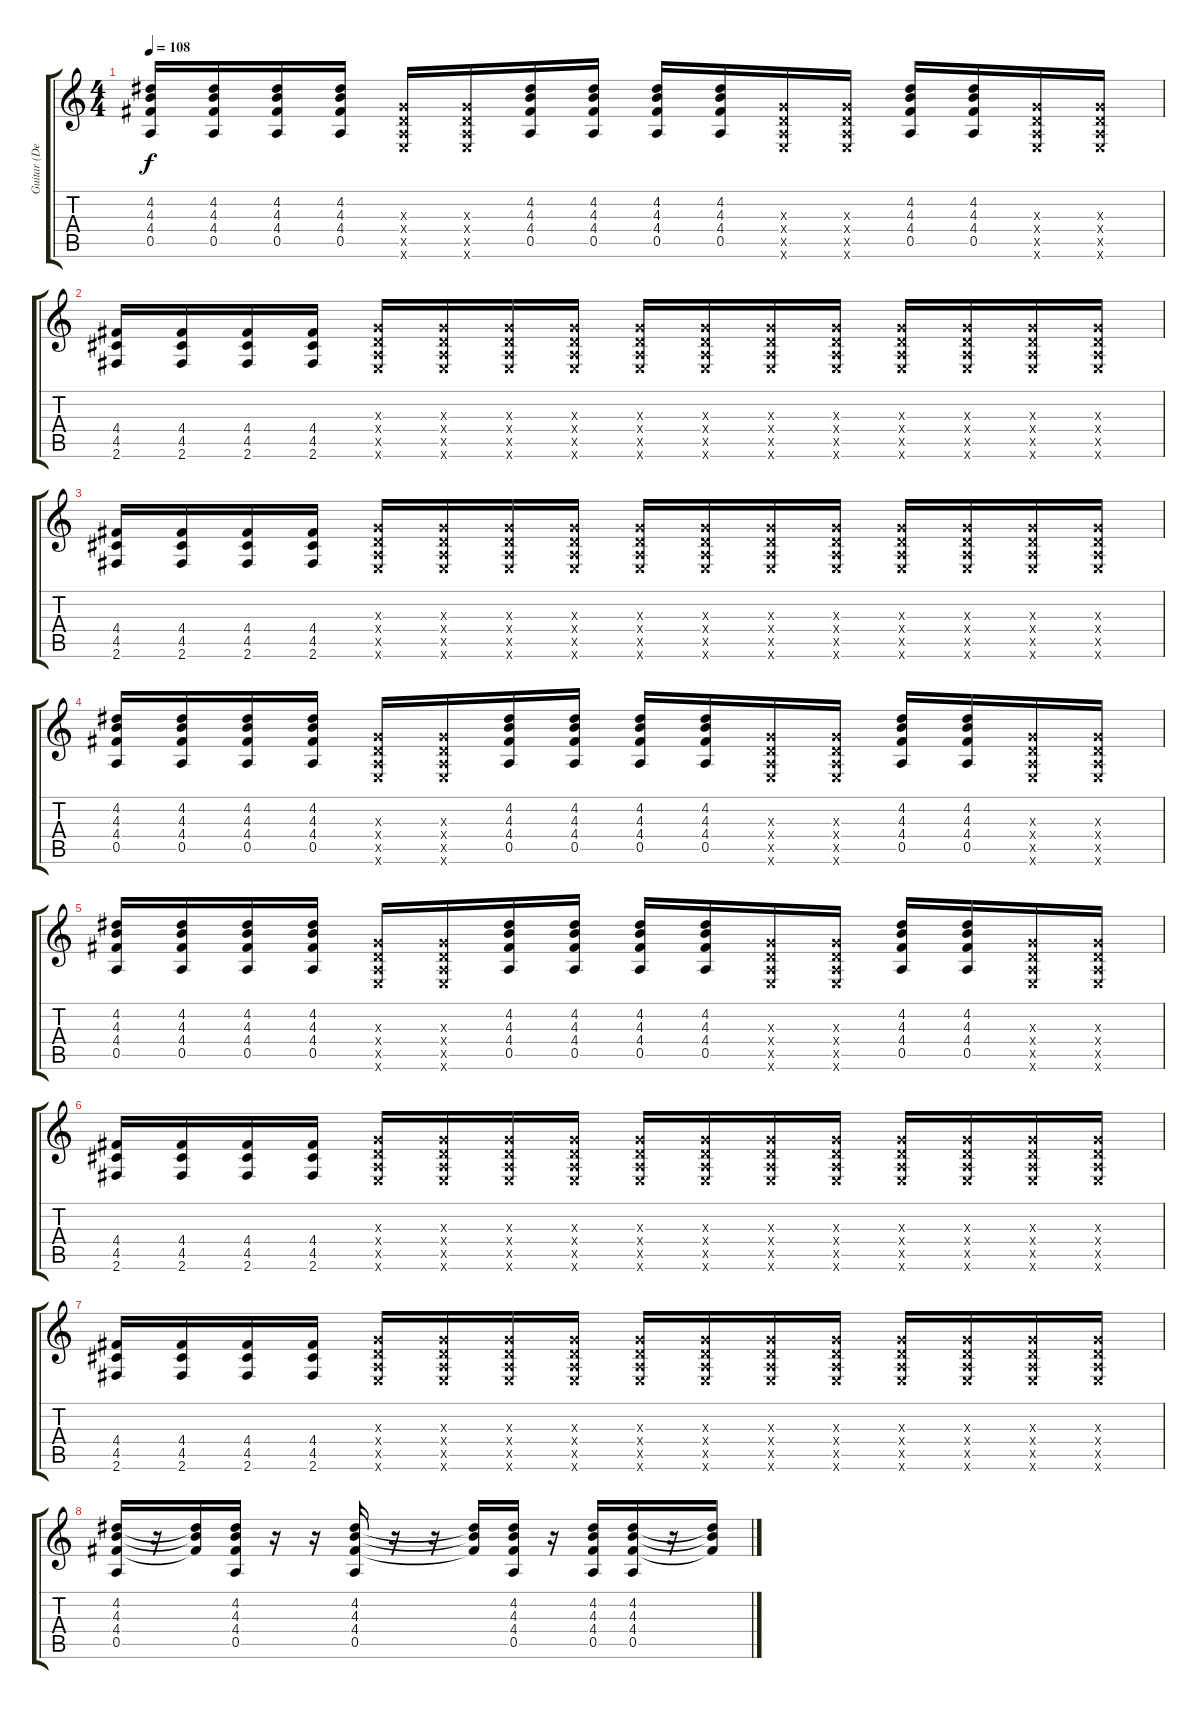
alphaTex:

\track ("Guitar (Dean DeLeo)" "Guitar (De") {instrument overdrivenguitar}
\staff {score tabs}
\tuning (E4 B3 G3 D3 A2 E2) {hide}
\ts (4 4)
\tempo 108
\clef g2
\ks c
(4.2 4.3 4.4 0.5).16{dy f} (4.2 4.3 4.4 0.5).16 (4.2 4.3 4.4 0.5).16 (4.2 4.3 4.4 0.5).16 (0.3{x} 0.4{x} 0.5{x} 0.6{x}).16 (0.3{x} 0.4{x} 0.5{x} 0.6{x}).16 (4.2 4.3 4.4 0.5).16 (4.2 4.3 4.4 0.5).16 (4.2 4.3 4.4 0.5).16 (4.2 4.3 4.4 0.5).16 (0.3{x} 0.4{x} 0.5{x} 0.6{x}).16 (0.3{x} 0.4{x} 0.5{x} 0.6{x}).16 (4.2 4.3 4.4 0.5).16 (4.2 4.3 4.4 0.5).16 (0.3{x} 0.4{x} 0.5{x} 0.6{x}).16 (0.3{x} 0.4{x} 0.5{x} 0.6{x}).16 |
(4.4 4.5 2.6).16 (4.4 4.5 2.6).16 (4.4 4.5 2.6).16 (4.4 4.5 2.6).16 (0.3{x} 0.4{x} 0.5{x} 0.6{x}).16 (0.3{x} 0.4{x} 0.5{x} 0.6{x}).16 (0.3{x} 0.4{x} 0.5{x} 0.6{x}).16 (0.3{x} 0.4{x} 0.5{x} 0.6{x}).16 (0.3{x} 0.4{x} 0.5{x} 0.6{x}).16 (0.3{x} 0.4{x} 0.5{x} 0.6{x}).16 (0.3{x} 0.4{x} 0.5{x} 0.6{x}).16 (0.3{x} 0.4{x} 0.5{x} 0.6{x}).16 (0.3{x} 0.4{x} 0.5{x} 0.6{x}).16 (0.3{x} 0.4{x} 0.5{x} 0.6{x}).16 (0.3{x} 0.4{x} 0.5{x} 0.6{x}).16 (0.3{x} 0.4{x} 0.5{x} 0.6{x}).16 |
(4.4 4.5 2.6).16 (4.4 4.5 2.6).16 (4.4 4.5 2.6).16 (4.4 4.5 2.6).16 (0.3{x} 0.4{x} 0.5{x} 0.6{x}).16 (0.3{x} 0.4{x} 0.5{x} 0.6{x}).16 (0.3{x} 0.4{x} 0.5{x} 0.6{x}).16 (0.3{x} 0.4{x} 0.5{x} 0.6{x}).16 (0.3{x} 0.4{x} 0.5{x} 0.6{x}).16 (0.3{x} 0.4{x} 0.5{x} 0.6{x}).16 (0.3{x} 0.4{x} 0.5{x} 0.6{x}).16 (0.3{x} 0.4{x} 0.5{x} 0.6{x}).16 (0.3{x} 0.4{x} 0.5{x} 0.6{x}).16 (0.3{x} 0.4{x} 0.5{x} 0.6{x}).16 (0.3{x} 0.4{x} 0.5{x} 0.6{x}).16 (0.3{x} 0.4{x} 0.5{x} 0.6{x}).16 |
(4.2 4.3 4.4 0.5).16 (4.2 4.3 4.4 0.5).16 (4.2 4.3 4.4 0.5).16 (4.2 4.3 4.4 0.5).16 (0.3{x} 0.4{x} 0.5{x} 0.6{x}).16 (0.3{x} 0.4{x} 0.5{x} 0.6{x}).16 (4.2 4.3 4.4 0.5).16 (4.2 4.3 4.4 0.5).16 (4.2 4.3 4.4 0.5).16 (4.2 4.3 4.4 0.5).16 (0.3{x} 0.4{x} 0.5{x} 0.6{x}).16 (0.3{x} 0.4{x} 0.5{x} 0.6{x}).16 (4.2 4.3 4.4 0.5).16 (4.2 4.3 4.4 0.5).16 (0.3{x} 0.4{x} 0.5{x} 0.6{x}).16 (0.3{x} 0.4{x} 0.5{x} 0.6{x}).16 |
(4.2 4.3 4.4 0.5).16 (4.2 4.3 4.4 0.5).16 (4.2 4.3 4.4 0.5).16 (4.2 4.3 4.4 0.5).16 (0.3{x} 0.4{x} 0.5{x} 0.6{x}).16 (0.3{x} 0.4{x} 0.5{x} 0.6{x}).16 (4.2 4.3 4.4 0.5).16 (4.2 4.3 4.4 0.5).16 (4.2 4.3 4.4 0.5).16 (4.2 4.3 4.4 0.5).16 (0.3{x} 0.4{x} 0.5{x} 0.6{x}).16 (0.3{x} 0.4{x} 0.5{x} 0.6{x}).16 (4.2 4.3 4.4 0.5).16 (4.2 4.3 4.4 0.5).16 (0.3{x} 0.4{x} 0.5{x} 0.6{x}).16 (0.3{x} 0.4{x} 0.5{x} 0.6{x}).16 |
(4.4 4.5 2.6).16 (4.4 4.5 2.6).16 (4.4 4.5 2.6).16 (4.4 4.5 2.6).16 (0.3{x} 0.4{x} 0.5{x} 0.6{x}).16 (0.3{x} 0.4{x} 0.5{x} 0.6{x}).16 (0.3{x} 0.4{x} 0.5{x} 0.6{x}).16 (0.3{x} 0.4{x} 0.5{x} 0.6{x}).16 (0.3{x} 0.4{x} 0.5{x} 0.6{x}).16 (0.3{x} 0.4{x} 0.5{x} 0.6{x}).16 (0.3{x} 0.4{x} 0.5{x} 0.6{x}).16 (0.3{x} 0.4{x} 0.5{x} 0.6{x}).16 (0.3{x} 0.4{x} 0.5{x} 0.6{x}).16 (0.3{x} 0.4{x} 0.5{x} 0.6{x}).16 (0.3{x} 0.4{x} 0.5{x} 0.6{x}).16 (0.3{x} 0.4{x} 0.5{x} 0.6{x}).16 |
(4.4 4.5 2.6).16 (4.4 4.5 2.6).16 (4.4 4.5 2.6).16 (4.4 4.5 2.6).16 (0.3{x} 0.4{x} 0.5{x} 0.6{x}).16 (0.3{x} 0.4{x} 0.5{x} 0.6{x}).16 (0.3{x} 0.4{x} 0.5{x} 0.6{x}).16 (0.3{x} 0.4{x} 0.5{x} 0.6{x}).16 (0.3{x} 0.4{x} 0.5{x} 0.6{x}).16 (0.3{x} 0.4{x} 0.5{x} 0.6{x}).16 (0.3{x} 0.4{x} 0.5{x} 0.6{x}).16 (0.3{x} 0.4{x} 0.5{x} 0.6{x}).16 (0.3{x} 0.4{x} 0.5{x} 0.6{x}).16 (0.3{x} 0.4{x} 0.5{x} 0.6{x}).16 (0.3{x} 0.4{x} 0.5{x} 0.6{x}).16 (0.3{x} 0.4{x} 0.5{x} 0.6{x}).16 |
(4.2 4.3 4.4 0.5).16 r.16 (4.2{t} 4.3{t} 4.4{t}).16 (4.2 4.3 4.4 0.5).16 r.16 r.16 (4.2 4.3 4.4 0.5).16 r.16 r.16 (4.2{t} 4.3{t} 4.4{t}).16 (4.2 4.3 4.4 0.5).16 r.16 (4.2 4.3 4.4 0.5).16 (4.2 4.3 4.4 0.5).16 r.16 (4.2{t} 4.3{t} 4.4{t}).16
